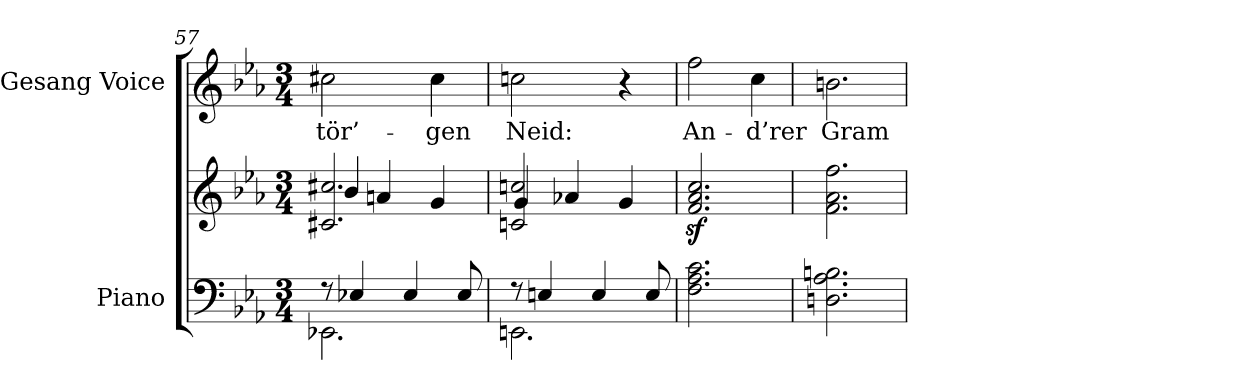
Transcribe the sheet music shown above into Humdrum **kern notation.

**kern	**kern	**kern	**text
*part2	*part2	*part1	*part1
*staff3	*staff2	*staff1	*staff1
*I"Piano	*	*I"Gesang Voice	*
*I'Pno	*	*	*
*clefF4	*clefG2	*clefG2	*
*k[b-e-a-]	*k[b-e-a-]	*k[b-e-a-]	*
*M3/4	*M3/4	*M3/4	*
=57	=57	=57	=57
*^	*^	*	*
8r	2.EE-X\	2.c#X/ 2.cc#X/	4b-/	2cc#X\	tör’-
4E-X/	.	.	.	.	.
.	.	.	4an/	.	.
4E-/	.	.	.	.	.
.	.	.	4g/	4cc#\	-gen
8E-/	.	.	.	.	.
=58	=58	=58	=58	=58	=58
8r	2.EEn\	2cn/ 2ccn/	4g/	2ccn\	Neid:
4En/	.	.	.	.	.
.	.	.	4a-X/	.	.
4E/	.	.	.	.	.
.	.	4ryy	4g/	4r	.
8E/	.	.	.	.	.
*v	*v	*	*	*	*
*	*v	*v	*	*
=59	=59	=59	=59
2.F\ 2.A-\ 2.c\	2.f/z< 2.a-/z< 2.cc/z<	2ff\	An-
.	.	4cc\	-d’rer
=60	=60	=60	=60
2.Dn\ 2.A-\ 2.Bn\	2.f\ 2.a-\ 2.ff\	2.bn\	Gram
=	=	=	=
*-	*-	*-	*-
